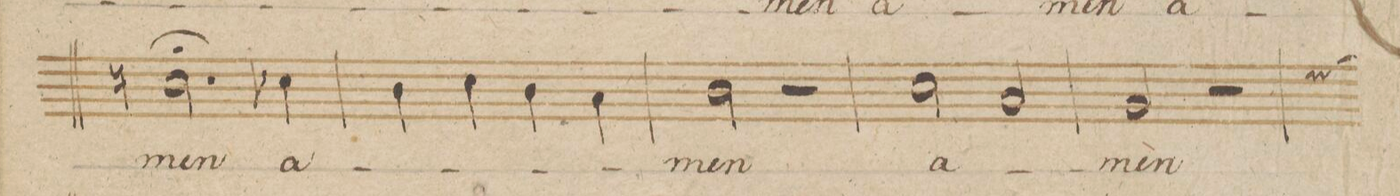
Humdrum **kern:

**kern	**text	**dynam
*I"Tenore.	*	*
*clefC4	*	*
*k[b-]	*	*
*met(c)	*	*
*M4/4	*	*
2.Bn;\	-men	.
4B-X\	a-	.
=271	=271	=271
4A\	.	.
4B-\	.	.
4A\	.	.
4G\	.	.
=272	=272	=272
2A\	-men	.
2r	.	.
=273	=273	=273
2B-\	a-	.
2G/	.	.
=274	=274	=274
2F/	-men	.
2r	.	.
*custos:d	*	*
=275	=275	=275
*-	*-	*-
